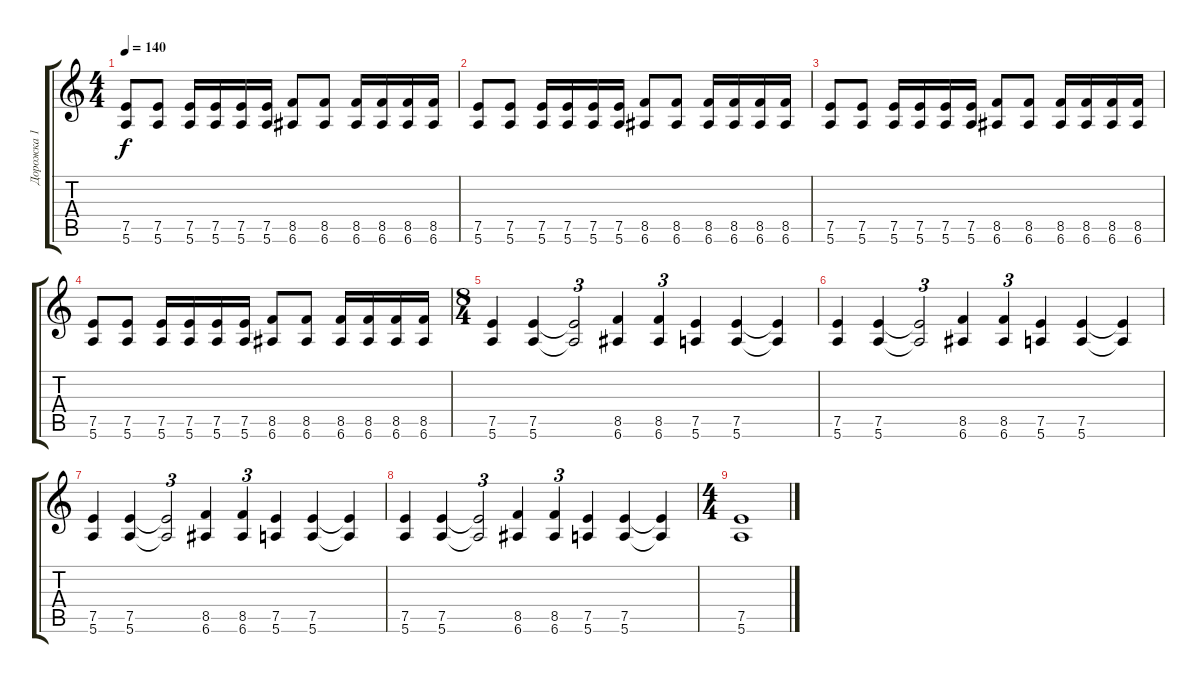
\track ("Дорожка 1" "Дорожка 1") {instrument distortionguitar}
\staff {score tabs}
\tuning (E4 B3 G3 D3 A2 E2) {hide}
\ts (4 4)
\tempo 140
\clef g2
\ks c
(7.5 5.6).8{dy f} (7.5 5.6).8 (7.5 5.6).16 (7.5 5.6).16 (7.5 5.6).16 (7.5 5.6).16 (8.5 6.6).8 (8.5 6.6).8 (8.5 6.6).16 (8.5 6.6).16 (8.5 6.6).16 (8.5 6.6).16 |
(7.5 5.6).8 (7.5 5.6).8 (7.5 5.6).16 (7.5 5.6).16 (7.5 5.6).16 (7.5 5.6).16 (8.5 6.6).8 (8.5 6.6).8 (8.5 6.6).16 (8.5 6.6).16 (8.5 6.6).16 (8.5 6.6).16 |
(7.5 5.6).8 (7.5 5.6).8 (7.5 5.6).16 (7.5 5.6).16 (7.5 5.6).16 (7.5 5.6).16 (8.5 6.6).8 (8.5 6.6).8 (8.5 6.6).16 (8.5 6.6).16 (8.5 6.6).16 (8.5 6.6).16 |
(7.5 5.6).8 (7.5 5.6).8 (7.5 5.6).16 (7.5 5.6).16 (7.5 5.6).16 (7.5 5.6).16 (8.5 6.6).8 (8.5 6.6).8 (8.5 6.6).16 (8.5 6.6).16 (8.5 6.6).16 (8.5 6.6).16 |
\ts (8 4)
(7.5 5.6).4 (7.5 5.6).4 (7.5{t} 5.6{t}).2{tu (3 2)} (8.5 6.6).4 (8.5 6.6).4{tu (3 2)} (7.5 5.6).4 (7.5 5.6).4 (7.5{t} 5.6{t}).4 |
(7.5 5.6).4 (7.5 5.6).4 (7.5{t} 5.6{t}).2{tu (3 2)} (8.5 6.6).4 (8.5 6.6).4{tu (3 2)} (7.5 5.6).4 (7.5 5.6).4 (7.5{t} 5.6{t}).4 |
(7.5 5.6).4 (7.5 5.6).4 (7.5{t} 5.6{t}).2{tu (3 2)} (8.5 6.6).4 (8.5 6.6).4{tu (3 2)} (7.5 5.6).4 (7.5 5.6).4 (7.5{t} 5.6{t}).4 |
(7.5 5.6).4 (7.5 5.6).4 (7.5{t} 5.6{t}).2{tu (3 2)} (8.5 6.6).4 (8.5 6.6).4{tu (3 2)} (7.5 5.6).4 (7.5 5.6).4 (7.5{t} 5.6{t}).4 |
\ts (4 4)
(7.5 5.6).1
